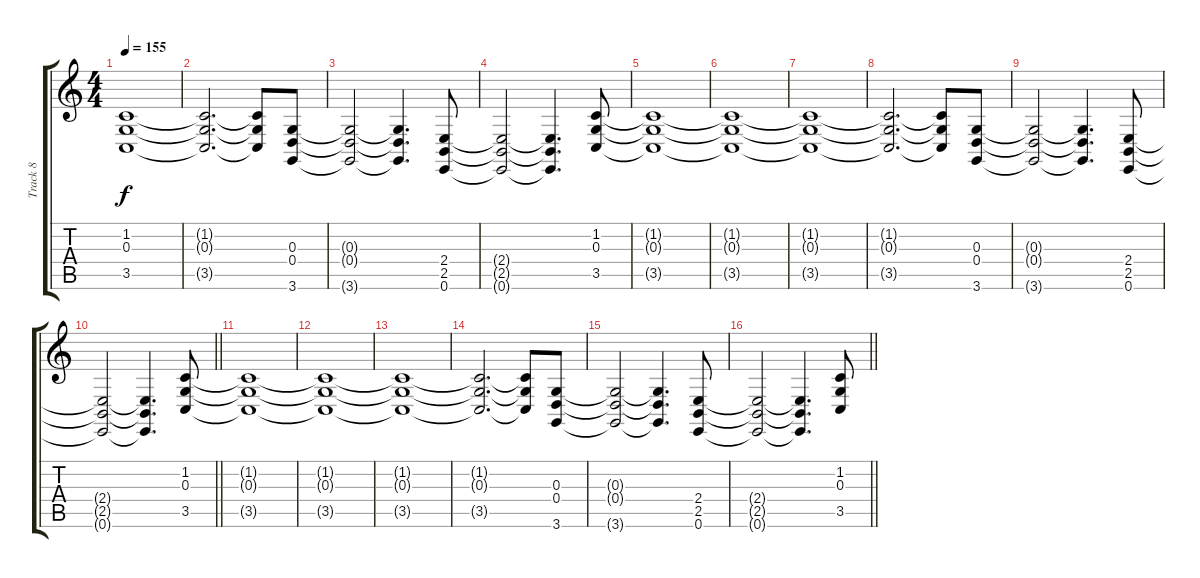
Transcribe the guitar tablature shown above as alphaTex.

\track ("Track 8" "Track 8") {instrument drawbarorgan}
\staff {score tabs}
\tuning (E4 B3 G3 D3 A2 E2) {hide}
\ts (4 4)
\tempo 155
\clef g2
\ks c
(1.2{t} 0.3{t} 3.5{t}).1{dy f} |
(1.2{t} 0.3{t} 3.5{t}).2{d} (1.2{t} 0.3{t} 3.5{t}).8 (0.3 0.4 3.6).8 |
(0.3{t} 0.4{t} 3.6{t}).2 (0.3{t} 0.4{t} 3.6{t}).4{d} (2.4 2.5 0.6).8 |
(2.4{t} 2.5{t} 0.6{t}).2 (2.4{t} 2.5{t} 0.6{t}).4{d} (1.2 0.3 3.5).8 |
(1.2{t} 0.3{t} 3.5{t}).1 |
(1.2{t} 0.3{t} 3.5{t}).1 |
(1.2{t} 0.3{t} 3.5{t}).1 |
(1.2{t} 0.3{t} 3.5{t}).2{d} (1.2{t} 0.3{t} 3.5{t}).8 (0.3 0.4 3.6).8 |
(0.3{t} 0.4{t} 3.6{t}).2 (0.3{t} 0.4{t} 3.6{t}).4{d} (2.4 2.5 0.6).8 |
\barLineRight lightlight
(2.4{t} 2.5{t} 0.6{t}).2 (2.4{t} 2.5{t} 0.6{t}).4{d} (1.2 0.3 3.5).8 |
(1.2{t} 0.3{t} 3.5{t}).1 |
(1.2{t} 0.3{t} 3.5{t}).1 |
(1.2{t} 0.3{t} 3.5{t}).1 |
(1.2{t} 0.3{t} 3.5{t}).2{d} (1.2{t} 0.3{t} 3.5{t}).8 (0.3 0.4 3.6).8 |
(0.3{t} 0.4{t} 3.6{t}).2 (0.3{t} 0.4{t} 3.6{t}).4{d} (2.4 2.5 0.6).8 |
\barLineRight lightlight
(2.4{t} 2.5{t} 0.6{t}).2 (2.4{t} 2.5{t} 0.6{t}).4{d} (1.2 0.3 3.5).8
